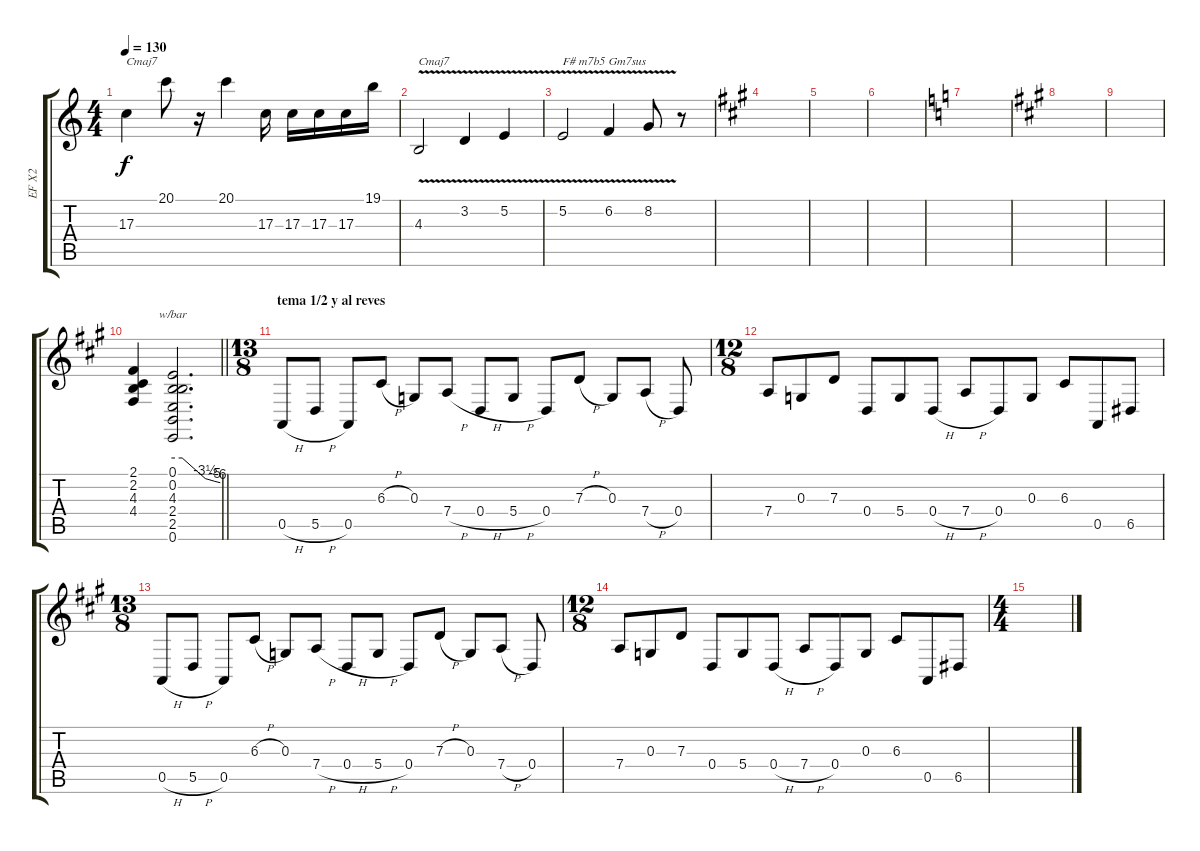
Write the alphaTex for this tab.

\track ("EF X2" "EF X2") {instrument fx1rain}
\staff {score tabs}
\tuning (E4 B3 G3 D3 A2 E2) {hide}
\ts (4 4)
\tempo 130
\clef g2
\ks c
17.3.4{txt "Cmaj7" dy f} 20.1.8 r.16 20.1.4 17.3.16 17.3.16 17.3.16 17.3.16 19.1.16 |
4.3{v}.2{txt "Cmaj7"} 3.2{v}.4 5.2{v}.4 |
5.2{v}.2{txt "F# m7b5"} 6.2{v}.4{txt "Gm7sus"} 8.2{v}.8 r.8 |
\ks a
|
|
|
\ks c
|
\ks a
|
|
\barLineRight lightlight
(2.1 2.2 4.3 4.4).4 (0.1 0.2 4.3 2.4 2.5 0.6).2{d tbe (custom default 0 0 12 0 41 -14 53 -20 60 -24)} |
\ts (13 8)
\section ("" "tema 1/2 y al reves")
0.5{h}.8 5.5{h}.8 0.5.8 6.3{h}.8 0.3.8 7.4{h}.8 0.4{h}.8 5.4{h}.8 0.4.8 7.3{h}.8 0.3.8 7.4{h}.8 0.4.8 |
\ts (12 8)
7.4.8 0.3.8 7.3.8 0.4.8 5.4.8 0.4{h}.8 7.4{h}.8 0.4.8 0.3.8 6.3.8 0.5.8 6.5.8 |
\ts (13 8)
0.5{h}.8 5.5{h}.8 0.5.8 6.3{h}.8 0.3.8 7.4{h}.8 0.4{h}.8 5.4{h}.8 0.4.8 7.3{h}.8 0.3.8 7.4{h}.8 0.4.8 |
\ts (12 8)
7.4.8 0.3.8 7.3.8 0.4.8 5.4.8 0.4{h}.8 7.4{h}.8 0.4.8 0.3.8 6.3.8 0.5.8 6.5.8 |
\ts (4 4)
